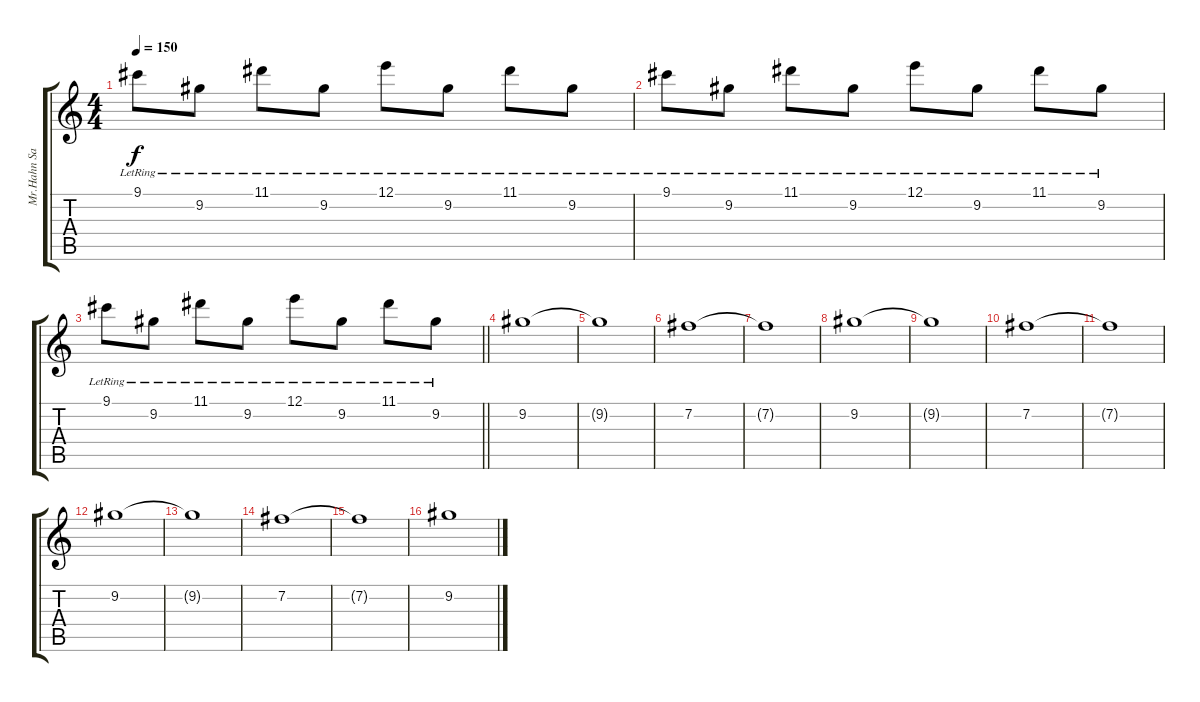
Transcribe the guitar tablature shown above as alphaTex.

\track ("Mr.Hahn Sampler2" "Mr.Hahn Sa") {instrument distortionguitar}
\staff {score tabs}
\tuning (E4 B3 G3 D3 A2 E2) {hide}
\ts (4 4)
\tempo 150
\clef g2
\ks c
9.1{lr}.8{dy f} 9.2{lr}.8 11.1{lr}.8 9.2{lr}.8 12.1{lr}.8 9.2{lr}.8 11.1{lr}.8 9.2{lr}.8 |
9.1{lr}.8 9.2{lr}.8 11.1{lr}.8 9.2{lr}.8 12.1{lr}.8 9.2{lr}.8 11.1{lr}.8 9.2{lr}.8 |
\barLineRight lightlight
9.1{lr}.8 9.2{lr}.8 11.1{lr}.8 9.2{lr}.8 12.1{lr}.8 9.2{lr}.8 11.1{lr}.8 9.2{lr}.8 |
9.2.1{volume 5 instrument synthstrings1} |
9.2{t}.1 |
7.2.1 |
7.2{t}.1 |
9.2.1 |
9.2{t}.1 |
7.2.1 |
7.2{t}.1 |
9.2.1 |
9.2{t}.1 |
7.2.1 |
7.2{t}.1 |
9.2.1
